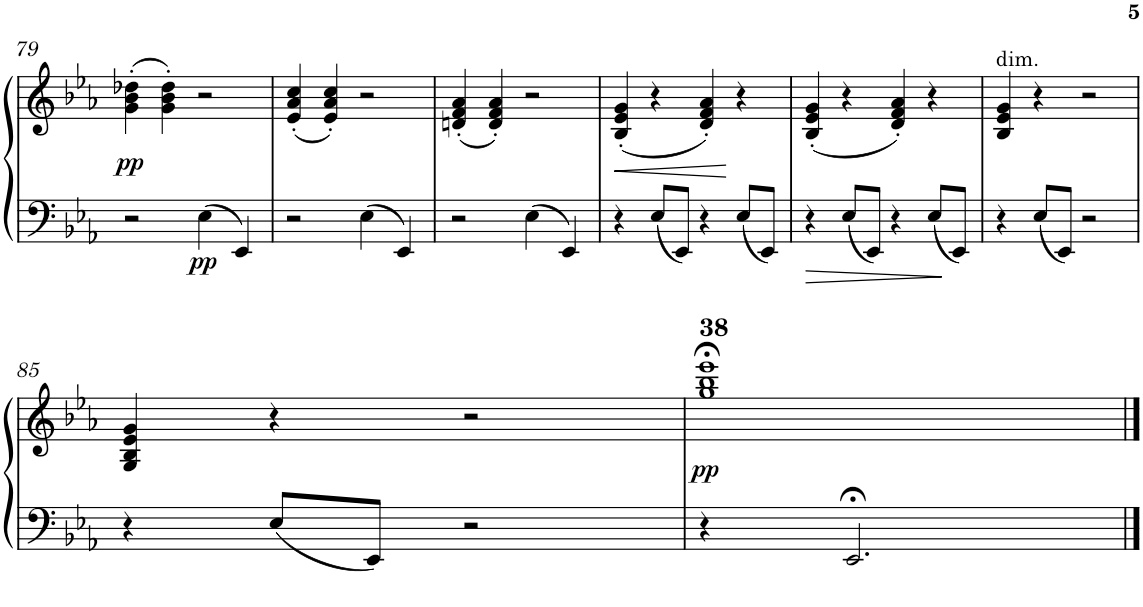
**kern	**kern	**dynam
*part1	*part1	*part1
*staff2	*staff1	*staff1/2
*I"Piano	*	*
*I'Pno	*	*
!!LO:PB:g=z
*clefF4	*clefG2	*
*k[b-e-a-]	*k[b-e-a-]	*
*E-:	*E-:	*
*M4/4	*M4/4	*
*met(c)	*met(c)	*
=79	=79	=79
!	!	!LO:DY:b
2r	(>4g\' 4b-\' 4dd-X\'	pp
.	4g\' 4b-\' 4dd-\')	.
!	!	!LO:DY:b=2
4E-\	2r	pp
4EE-/	.	.
=80	=80	=80
2r	(<4e-/' 4a-/' 4cc/'	.
.	4e-/' 4a-/' 4cc/')	.
4E-\	2r	.
4EE-/	.	.
=81	=81	=81
2r	(<4dn/' 4f/' 4a-/'	.
.	4d/' 4f/' 4a-/')	.
4E-\	2r	.
4EE-/	.	.
=82	=82	=82
!	!	!LO:HP:b
4r	(<4B-/' 4e-/' 4g/'	<
8E-/L	4r	.
8EE-/J	.	.
4r	4d/' 4f/' 4a-/')	.
8E-/L	4r	[
8EE-/J	.	.
=83	=83	=83
4r	(<4B-/' 4e-/' 4g/'	.
8E-/L	4r	.
8EE-/J	.	.
4r	4d/' 4f/' 4a-/')	.
8E-/L	4r	.
8EE-/J	.	.
=84	=84	=84
!	!LO:TX:a:t=dim.	!
4r	4B-/ 4e-/ 4g/	.
8E-/L	4r	.
8EE-/J	.	.
2r	2r	.
!!LO:LB:g=z
=85	=85	=85
4r	4G/ 4B-/ 4e-/ 4g/	.
8E-/L	4r	.
8EE-/J	.	.
2r	2r	.
=86	=86	=86
!	!LO:TX:a:B:t=38	!
!	!	!LO:DY:b
4r	1gg;< 1bb-;< 1eee-;<	pp
2.EE-;</	.	.
==	==	==
*-	*-	*-
